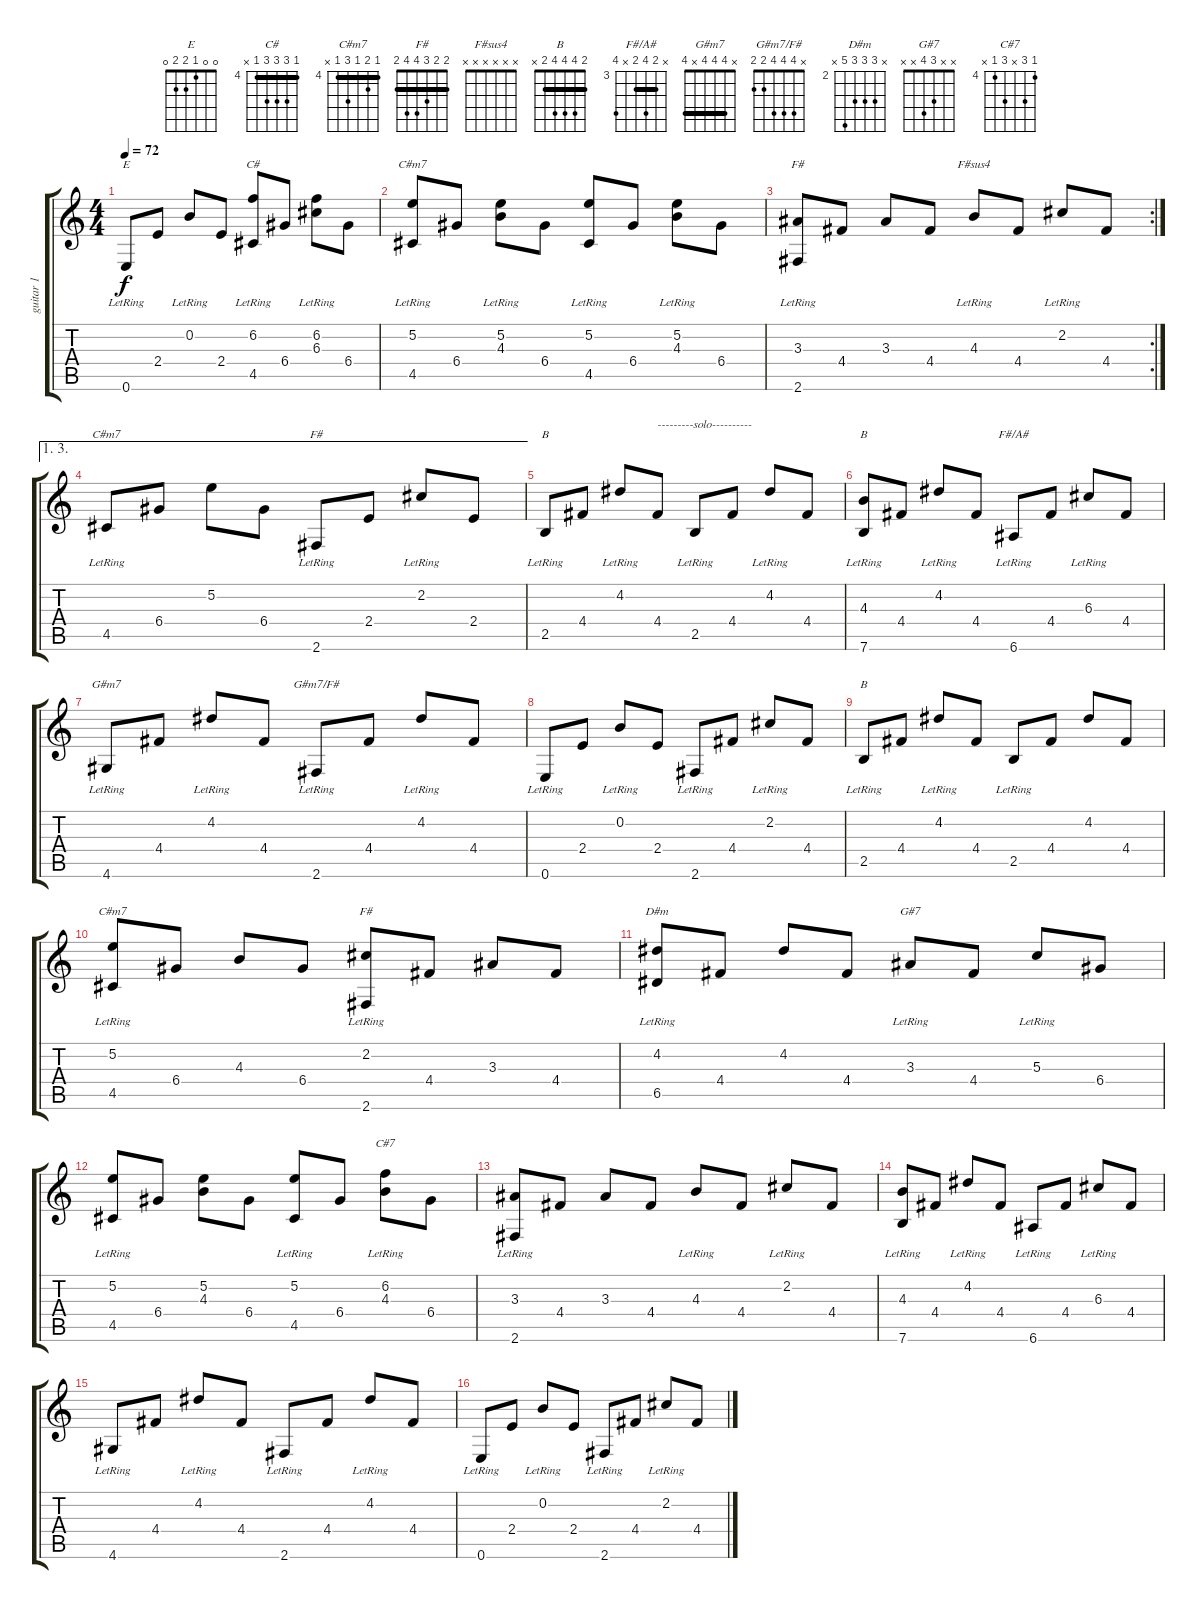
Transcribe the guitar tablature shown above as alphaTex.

\track ("guitar 1" "guitar 1") {instrument acousticguitarsteel}
\staff {score tabs}
\tuning (E4 B3 G3 D3 A2 E2) {hide}
\chord ("E" 0 0 1 2 2 0)
\chord ("C#" 4 6 6 6 4 x) {firstfret 4 barre 4}
\chord ("C#m7" 4 5 4 6 4 x) {firstfret 2}
\chord ("F#" 2 x 3 4 4 2) {barre 2}
\chord ("F#sus4" x x x x x x) {firstfret 0}
\chord ("C#m7" x x x x x x) {firstfret 0}
\chord ("F#" x 2 3 4 4 2) {barre 2}
\chord ("B" 2 4 4 4 2 2) {barre 2}
\chord ("B" x x 4 4 6 7) {firstfret 3 barre 4}
\chord ("F#/A#" x 4 6 4 x 6) {firstfret 3 barre 4}
\chord ("G#m7" x 4 4 4 x 4) {barre 4}
\chord ("G#m7/F#" x 4 4 4 2 2)
\chord ("B" 2 4 4 4 2 x) {barre 2}
\chord ("C#m7" 4 5 4 6 4 x) {firstfret 4 barre 4}
\chord ("F#" 2 2 3 4 4 2) {barre 2}
\chord ("D#m" x 4 4 4 6 x) {firstfret 2}
\chord ("G#7" x x 3 4 x x)
\chord ("C#7" 4 6 x 6 4 x) {firstfret 4}
\ts (4 4)
\tempo 72
\clef g2
\ks c
0.6{lr}.8{ch "E" dy f} 2.4.8 0.2{lr}.8 2.4.8 (6.2{lr} 4.5{lr}).8{ch "C#"} 6.4.8 (6.2{lr} 6.3).8 6.4.8 |
(5.2{lr} 4.5).8{ch "C#m7"} 6.4.8 (5.2{lr} 4.3).8 6.4.8 (5.2{lr} 4.5{lr}).8 6.4.8 (5.2{lr} 4.3).8 6.4.8 |
\rc 2
(3.3{lr} 2.6{lr}).8{ch "F#"} 4.4.8 3.3.8 4.4.8 4.3{lr}.8{ch "F#sus4"} 4.4.8 2.2{lr}.8 4.4.8 |
\ae (1 3)
4.5{lr}.8{ch "C#m7"} 6.4.8 5.2.8 6.4.8 2.6{lr}.8{ch "F#"} 2.4.8 2.2{lr}.8 2.4.8 |
2.5{lr}.8{ch "B"} 4.4.8 4.2{lr}.8 4.4.8{txt "---------solo----------"} 2.5{lr}.8 4.4.8 4.2{lr}.8 4.4.8 |
(4.3{lr} 7.6{lr}).8{ch "B"} 4.4.8 4.2{lr}.8 4.4.8 6.6{lr}.8{ch "F#/A#"} 4.4.8 6.3{lr}.8 4.4.8 |
4.6{lr}.8{ch "G#m7"} 4.4.8 4.2{lr}.8 4.4.8 2.6{lr}.8{ch "G#m7/F#"} 4.4.8 4.2{lr}.8 4.4.8 |
0.6{lr}.8 2.4.8 0.2{lr}.8 2.4.8 2.6{lr}.8 4.4.8 2.2{lr}.8 4.4.8 |
2.5{lr}.8{ch "B"} 4.4.8 4.2{lr}.8 4.4.8 2.5{lr}.8 4.4.8 4.2.8 4.4.8 |
(5.2{lr} 4.5{lr}).8{ch "C#m7"} 6.4.8 4.3.8 6.4.8 (2.2{lr} 2.6{lr}).8{ch "F#"} 4.4.8 3.3.8 4.4.8 |
(4.2{lr} 6.5{lr}).8{ch "D#m"} 4.4.8 4.2.8 4.4.8 3.3{lr}.8{ch "G#7"} 4.4.8 5.3{lr}.8 6.4.8 |
(5.2{lr} 4.5{lr}).8 6.4.8 (5.2 4.3).8 6.4.8 (5.2 4.5{lr}).8 6.4.8 (6.2{lr} 4.3).8{ch "C#7"} 6.4.8 |
(3.3{lr} 2.6{lr}).8 4.4.8 3.3.8 4.4.8 4.3{lr}.8 4.4.8 2.2{lr}.8 4.4.8 |
(4.3{lr} 7.6{lr}).8 4.4.8 4.2{lr}.8 4.4.8 6.6{lr}.8 4.4.8 6.3{lr}.8 4.4.8 |
4.6{lr}.8 4.4.8 4.2{lr}.8 4.4.8 2.6{lr}.8 4.4.8 4.2{lr}.8 4.4.8 |
0.6{lr}.8 2.4.8 0.2{lr}.8 2.4.8 2.6{lr}.8 4.4.8 2.2{lr}.8 4.4.8
